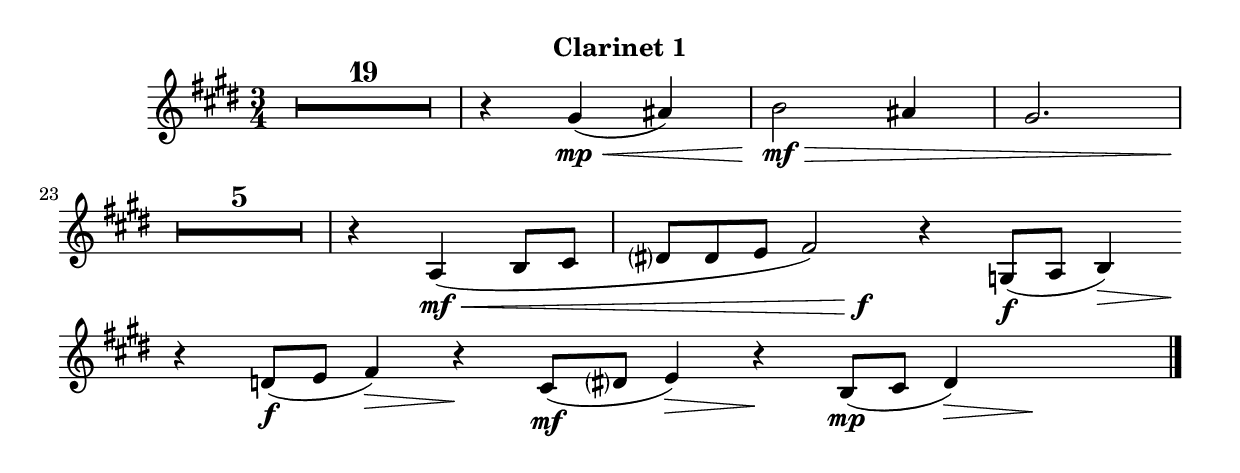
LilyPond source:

\version "2.15.43"
\include "english.ly"

\header {
  instrument = "Clarinet 1"
}

\version "2.24.0"
\include "english.ly"

clarinetOneNotes = \relative c' {

	\time 3/4
	\key d \major
	\set tieWaitForNote = ##t

	R2.*19 |
	
	r4 fs\mp\<( gs) |
	a2\mf\>gs4 |
	fs2. |
	
	\tag #'part { \break }
	
	R2.*5\! |
	
	r4 g,\mf\<( a8 b |
	\tag #'part { cs? }
	\tag #'score { cs } 
	d << {e2)} {s4 s4\f} >> |
	
	r4 f,8\f( g a4)\>
	
	\tag #'part { \break }

	r4\! c8\f( d e4)\>
	r4\! b8\mf( cs? d4)\>
	r4\! a8\mp( b cs4)\>
	
	R2.*9\!
		
	\bar "|."
		
}


<<
	\new Staff \relative c'' { 
		\compressFullBarRests	
		\override MultiMeasureRest #'expand-limit = #2
		\transpose bf c'
		\clarinetOneNotes
	}	
>>